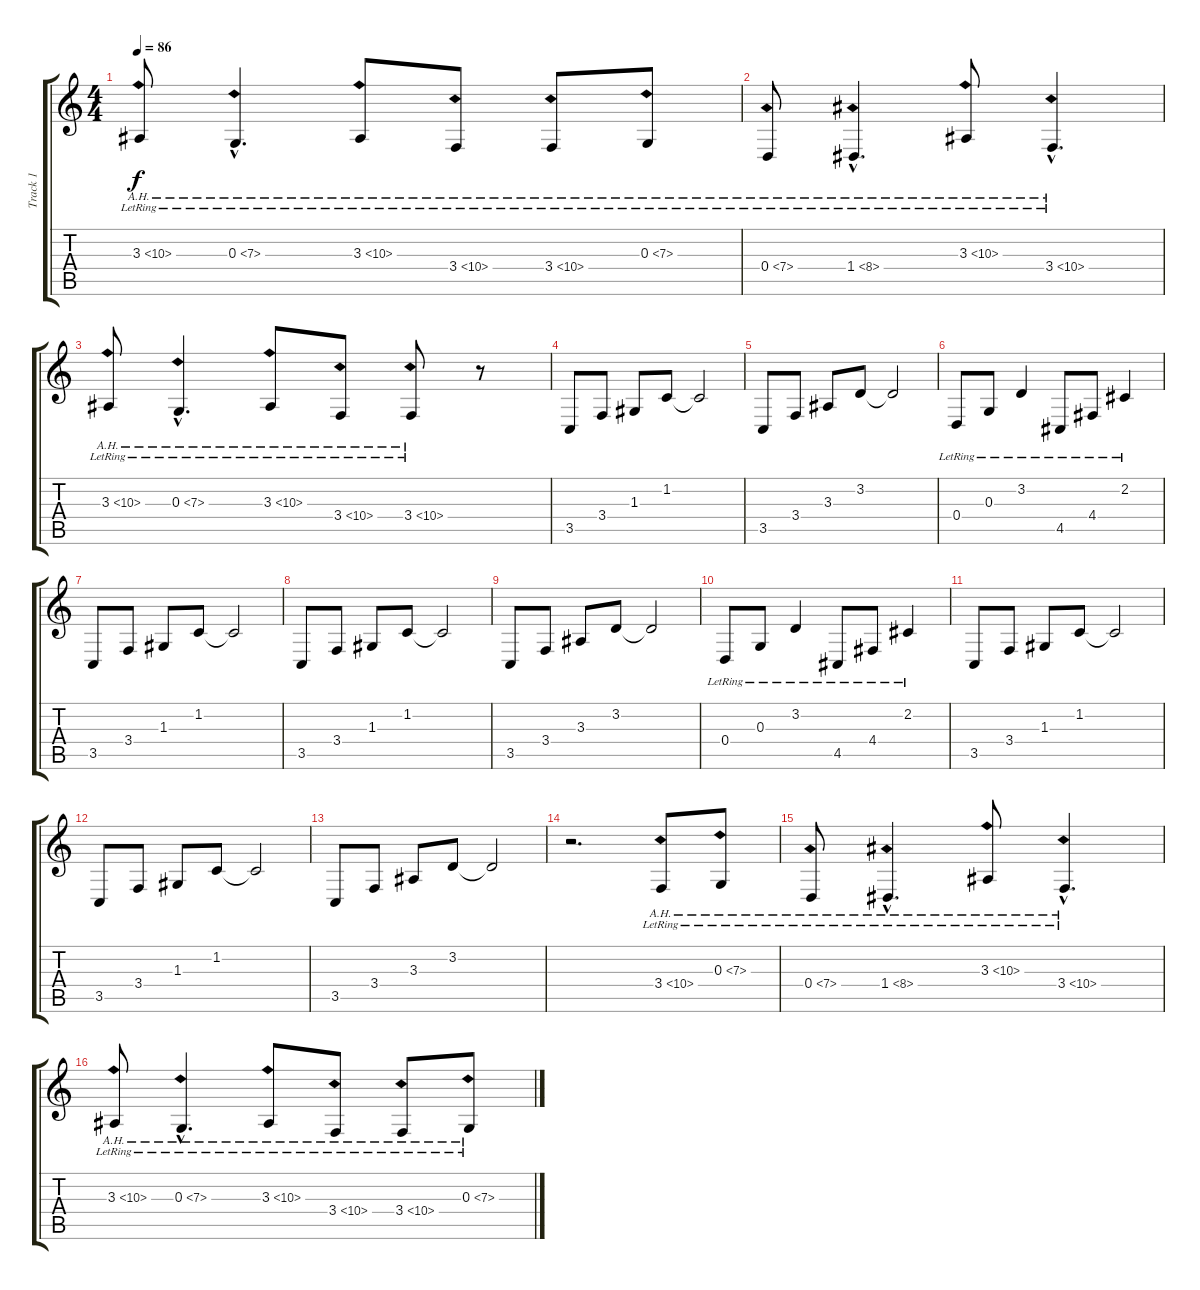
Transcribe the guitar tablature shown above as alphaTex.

\track ("Track 1" "Track 1") {instrument acousticgrandpiano}
\staff {score tabs}
\tuning (E4 B3 G3 D3 A2 E2) {hide}
\ts (4 4)
\tempo 86
\clef g2
\ks c
3.3{ah 7 lr}.8{dy f} 0.3{ah 7 hac lr}.4{d} 3.3{ah 7 lr}.8 3.4{ah 7 lr}.8 3.4{ah 7 lr}.8 0.3{ah 7 lr}.8 |
0.4{ah 7 lr}.8 1.4{ah 7 hac lr}.4{d} 3.3{ah 7 lr}.8 3.4{ah 7 hac lr}.4{d} |
3.3{ah 7 lr}.8 0.3{ah 7 hac lr}.4{d} 3.3{ah 7 lr}.8 3.4{ah 7 lr}.8 3.4{ah 7 lr}.8 r.8 |
3.5.8{volume 8 instrument electricguitarjazz} 3.4.8 1.3.8 1.2.8 1.2{t}.2 |
3.5.8 3.4.8 3.3.8 3.2.8 3.2{t}.2 |
0.4{lr}.8 0.3{lr}.8 3.2{lr}.4 4.5{lr}.8 4.4{lr}.8 2.2{lr}.4 |
3.5.8 3.4.8 1.3.8 1.2.8 1.2{t}.2 |
3.5.8 3.4.8 1.3.8 1.2.8 1.2{t}.2 |
3.5.8 3.4.8 3.3.8 3.2.8 3.2{t}.2 |
0.4{lr}.8 0.3{lr}.8 3.2{lr}.4 4.5{lr}.8 4.4{lr}.8 2.2{lr}.4 |
3.5.8 3.4.8 1.3.8 1.2.8 1.2{t}.2 |
3.5.8 3.4.8 1.3.8 1.2.8 1.2{t}.2 |
3.5.8 3.4.8 3.3.8 3.2.8 3.2{t}.2 |
r.2{d volume 12 instrument acousticgrandpiano} 3.4{ah 7 lr}.8 0.3{ah 7 lr}.8 |
0.4{ah 7 lr}.8 1.4{ah 7 hac lr}.4{d} 3.3{ah 7 lr}.8 3.4{ah 7 hac lr}.4{d} |
3.3{ah 7 lr}.8 0.3{ah 7 hac lr}.4{d} 3.3{ah 7 lr}.8 3.4{ah 7 lr}.8 3.4{ah 7 lr}.8 0.3{ah 7 lr}.8
